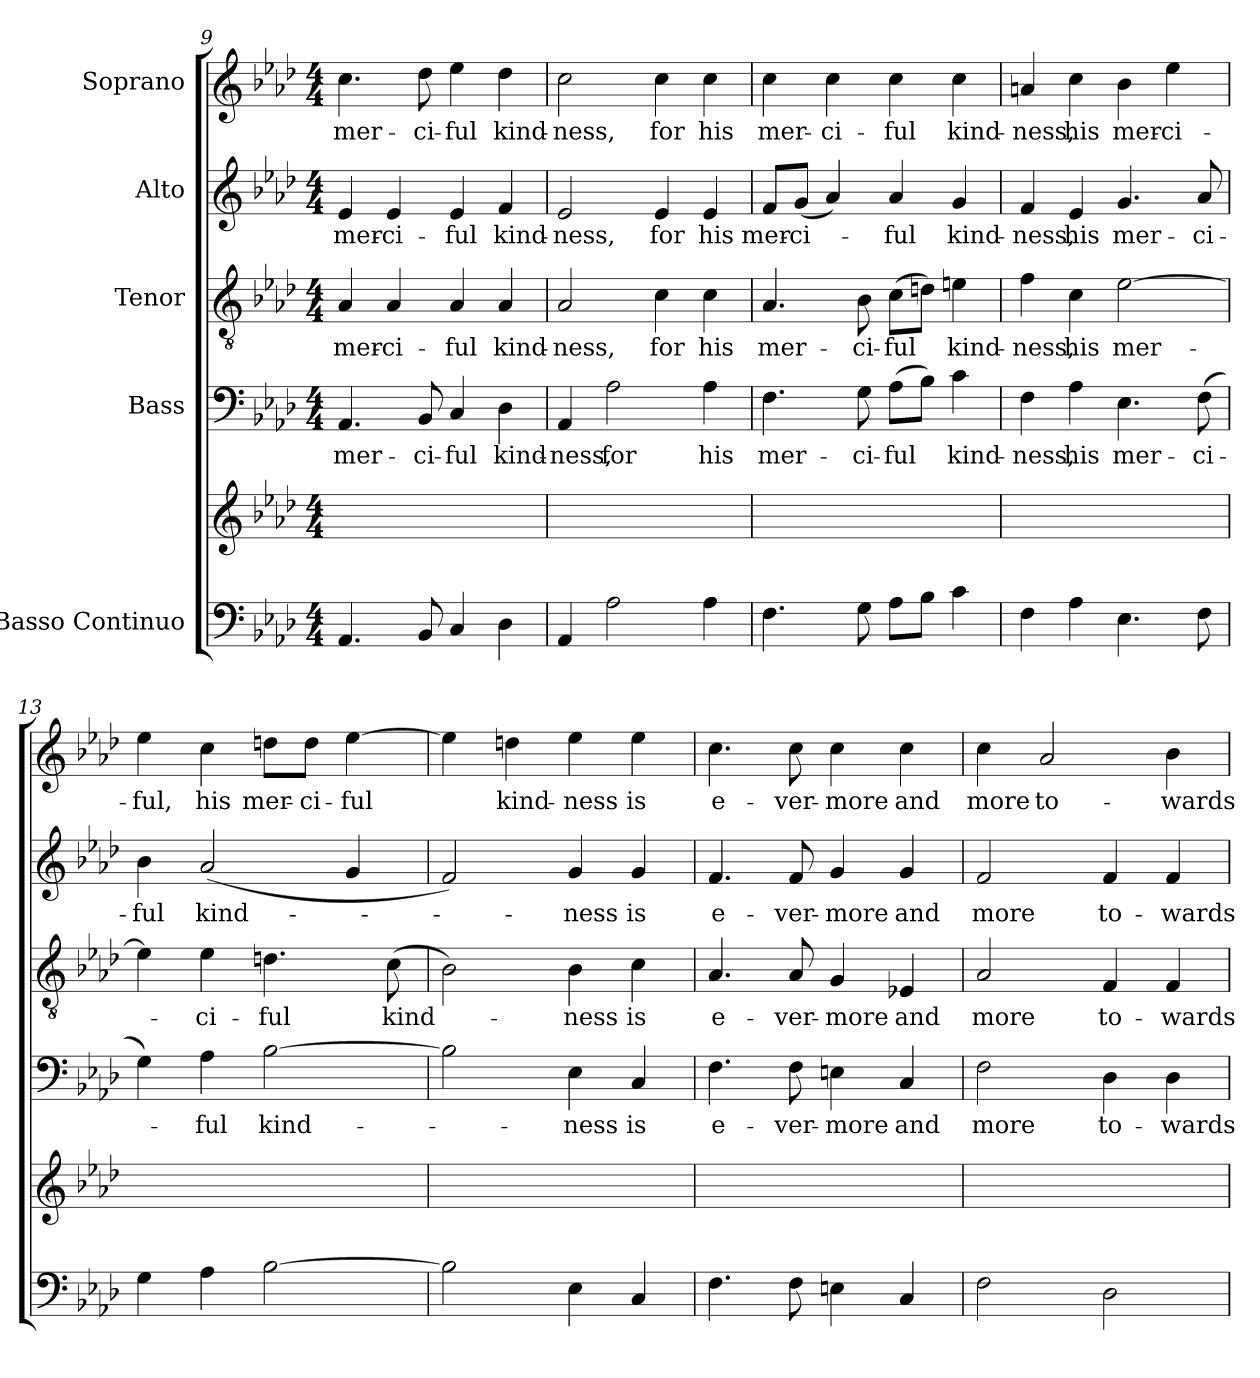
**kern	**kern	**kern	**text	**kern	**text	**kern	**text	**kern	**text
*part5	*part5	*part4	*part4	*part3	*part3	*part2	*part2	*part1	*part1
*staff6	*staff5	*staff4	*staff4	*staff3	*staff3	*staff2	*staff2	*staff1	*staff1
*I"Basso Continuo	*	*I"Bass	*	*I"Tenor	*	*I"Alto	*	*I"Soprano	*
*clefF4	*clefG2	*clefF4	*	*clefGv2	*	*clefG2	*	*clefG2	*
*k[b-e-a-d-]	*k[b-e-a-d-]	*k[b-e-a-d-]	*	*k[b-e-a-d-]	*	*k[b-e-a-d-]	*	*k[b-e-a-d-]	*
*M4/4	*M4/4	*M4/4	*	*M4/4	*	*M4/4	*	*M4/4	*
=9	=9	=9	=9	=9	=9	=9	=9	=9	=9
!	!	!	!LO:LY:b	!	!LO:LY:b	!	!LO:LY:b	!	!LO:LY:b
4.AA-/	1ryy	4.AA-/	mer-	4A-/	mer-	4e-/	mer-	4.cc\	mer-
!	!	!	!	!	!LO:LY:b	!	!LO:LY:b	!	!
.	.	.	.	4A-/	-ci-	4e-/	-ci-	.	.
!	!	!	!LO:LY:b	!	!	!	!	!	!LO:LY:b
8BB-/	.	8BB-/	-ci-	.	.	.	.	8dd-\	-ci-
!	!	!	!LO:LY:b	!	!LO:LY:b	!	!LO:LY:b	!	!LO:LY:b
4C/	.	4C/	-ful	4A-/	-ful	4e-/	-ful	4ee-\	-ful
!	!	!	!LO:LY:b	!	!LO:LY:b	!	!LO:LY:b	!	!LO:LY:b
4D-\	.	4D-\	kind-	4A-/	kind-	4f/	kind-	4dd-\	kind-
=10	=10	=10	=10	=10	=10	=10	=10	=10	=10
!	!	!	!LO:LY:b	!	!LO:LY:b	!	!LO:LY:b	!	!LO:LY:b
4AA-/	1ryy	4AA-/	-ness,	2A-/	-ness,	2e-/	-ness,	2cc\	-ness,
!	!	!	!LO:LY:b	!	!	!	!	!	!
2A-\	.	2A-\	for	.	.	.	.	.	.
!	!	!	!	!	!LO:LY:b	!	!LO:LY:b	!	!LO:LY:b
.	.	.	.	4c\	for	4e-/	for	4cc\	for
!	!	!	!LO:LY:b	!	!LO:LY:b	!	!LO:LY:b	!	!LO:LY:b
4A-\	.	4A-\	his	4c\	his	4e-/	his	4cc\	his
=11	=11	=11	=11	=11	=11	=11	=11	=11	=11
!	!	!	!LO:LY:b	!	!LO:LY:b	!	!LO:LY:b	!	!LO:LY:b
4.F\	1ryy	4.F\	mer-	4.A-/	mer-	8f/L	mer-	4cc\	mer-
!	!	!	!	!	!	!	!LO:LY:b	!	!
.	.	.	.	.	.	(<8g/J	-ci-	.	.
!	!	!	!	!	!	!	!	!	!LO:LY:b
.	.	.	.	.	.	4a-/)	.	4cc\	-ci-
!	!	!	!LO:LY:b	!	!LO:LY:b	!	!	!	!
8G\	.	8G\	-ci-	8B-\	-ci-	.	.	.	.
!	!	!	!LO:LY:b	!	!LO:LY:b	!	!LO:LY:b	!	!LO:LY:b
8A-\L	.	(>8A-\L	-ful	(>8c\L	-ful	4a-/	-ful	4cc\	-ful
8B-\J	.	8B-\J)	.	8dn\J)	.	.	.	.	.
!	!	!	!LO:LY:b	!	!LO:LY:b	!	!LO:LY:b	!	!LO:LY:b
4c\	.	4c\	kind-	4en\	kind-	4g/	kind-	4cc\	kind-
!!LO:LB:g=z
=12	=12	=12	=12	=12	=12	=12	=12	=12	=12
!	!	!	!LO:LY:b	!	!LO:LY:b	!	!LO:LY:b	!	!LO:LY:b
4F\	1ryy	4F\	-ness,	4f\	-ness,	4f/	-ness,	4an/	-ness,
!	!	!	!LO:LY:b	!	!LO:LY:b	!	!LO:LY:b	!	!LO:LY:b
4A-\	.	4A-i\	his	4c\	his	4e-/	his	4cc\	his
!	!	!	!LO:LY:b	!	!LO:LY:b	!	!LO:LY:b	!	!LO:LY:b
4.E-\	.	4.E-\	mer-	[2e-\	mer-	4.g/	mer-	4b-\	mer-
!	!	!	!	!	!	!	!	!	!LO:LY:b
.	.	.	.	.	.	.	.	4ee-\	-ci-
!	!	!	!LO:LY:b	!	!	!	!LO:LY:b	!	!
8F\	.	(>8F\	-ci-	.	.	8a-/	-ci-	.	.
=13	=13	=13	=13	=13	=13	=13	=13	=13	=13
!	!	!	!	!	!	!	!LO:LY:b	!	!LO:LY:b
4G\	1ryy	4G\)	.	4e-\]	.	4b-\	-ful	4ee-\	-ful,
!	!	!	!LO:LY:b	!	!LO:LY:b	!	!LO:LY:b	!	!LO:LY:b
4A-\	.	4A-\	-ful	4e-\	-ci-	(<2a-/	kind-	4cc\	his
!	!	!	!LO:LY:b	!	!LO:LY:b	!	!	!	!LO:LY:b
[2B-\	.	[2B-\	kind-	4.dn\	-ful	.	.	8ddn\L	mer-
!	!	!	!	!	!	!	!	!	!LO:LY:b
.	.	.	.	.	.	.	.	8dd\J	-ci-
!	!	!	!	!	!	!	!	!	!LO:LY:b
.	.	.	.	.	.	4g/	.	[4ee-\	-ful
!	!	!	!	!	!LO:LY:b	!	!	!	!
.	.	.	.	(<8c\	kind-	.	.	.	.
=14	=14	=14	=14	=14	=14	=14	=14	=14	=14
2B-\]	1ryy	2B-\]	.	2B-\)	.	2f/)	.	4ee-\]	.
!	!	!	!	!	!	!	!	!	!LO:LY:b
.	.	.	.	.	.	.	.	4ddn\	kind-
!	!	!	!LO:LY:b	!	!LO:LY:b	!	!LO:LY:b	!	!LO:LY:b
4E-\	.	4E-\	-ness	4B-\	-ness	4g/	-ness	4ee-\	-ness
!	!	!	!LO:LY:b	!	!LO:LY:b	!	!LO:LY:b	!	!LO:LY:b
4C/	.	4C/	is	4c\	is	4g/	is	4ee-\	is
=15	=15	=15	=15	=15	=15	=15	=15	=15	=15
!	!	!	!LO:LY:b	!	!LO:LY:b	!	!LO:LY:b	!	!LO:LY:b
4.F\	1ryy	4.F\	e-	4.A-/	e-	4.f/	e-	4.cc\	e-
!	!	!	!LO:LY:b	!	!LO:LY:b	!	!LO:LY:b	!	!LO:LY:b
8F\	.	8F\	-ver-	8A-/	-ver-	8f/	-ver-	8cc\	-ver-
!	!	!	!LO:LY:b	!	!LO:LY:b	!	!LO:LY:b	!	!LO:LY:b
4En\	.	4En\	-more	4G/	-more	4g/	-more	4cc\	-more
!	!	!	!LO:LY:b	!	!LO:LY:b	!	!LO:LY:b	!	!LO:LY:b
4C/	.	4C/	and	4E-X/	and	4g/	and	4cc\	and
!!LO:PB:g=z
=16	=16	=16	=16	=16	=16	=16	=16	=16	=16
!	!	!	!LO:LY:b	!	!LO:LY:b	!	!LO:LY:b	!	!LO:LY:b
2F\	1ryy	2F\	more	2A-/	more	2f/	more	4cc\	more
!	!	!	!	!	!	!	!	!	!LO:LY:b
.	.	.	.	.	.	.	.	2a-/	to-
!	!	!	!LO:LY:b	!	!LO:LY:b	!	!LO:LY:b	!	!
2D-\	.	4D-\	to-	4F/	to-	4f/	to-	.	.
!	!	!	!LO:LY:b	!	!LO:LY:b	!	!LO:LY:b	!	!LO:LY:b
.	.	4D-\	-wards	4F/	-wards	4f/	-wards	4b-\	-wards
=	=	=	=	=	=	=	=	=	=
*-	*-	*-	*-	*-	*-	*-	*-	*-	*-
